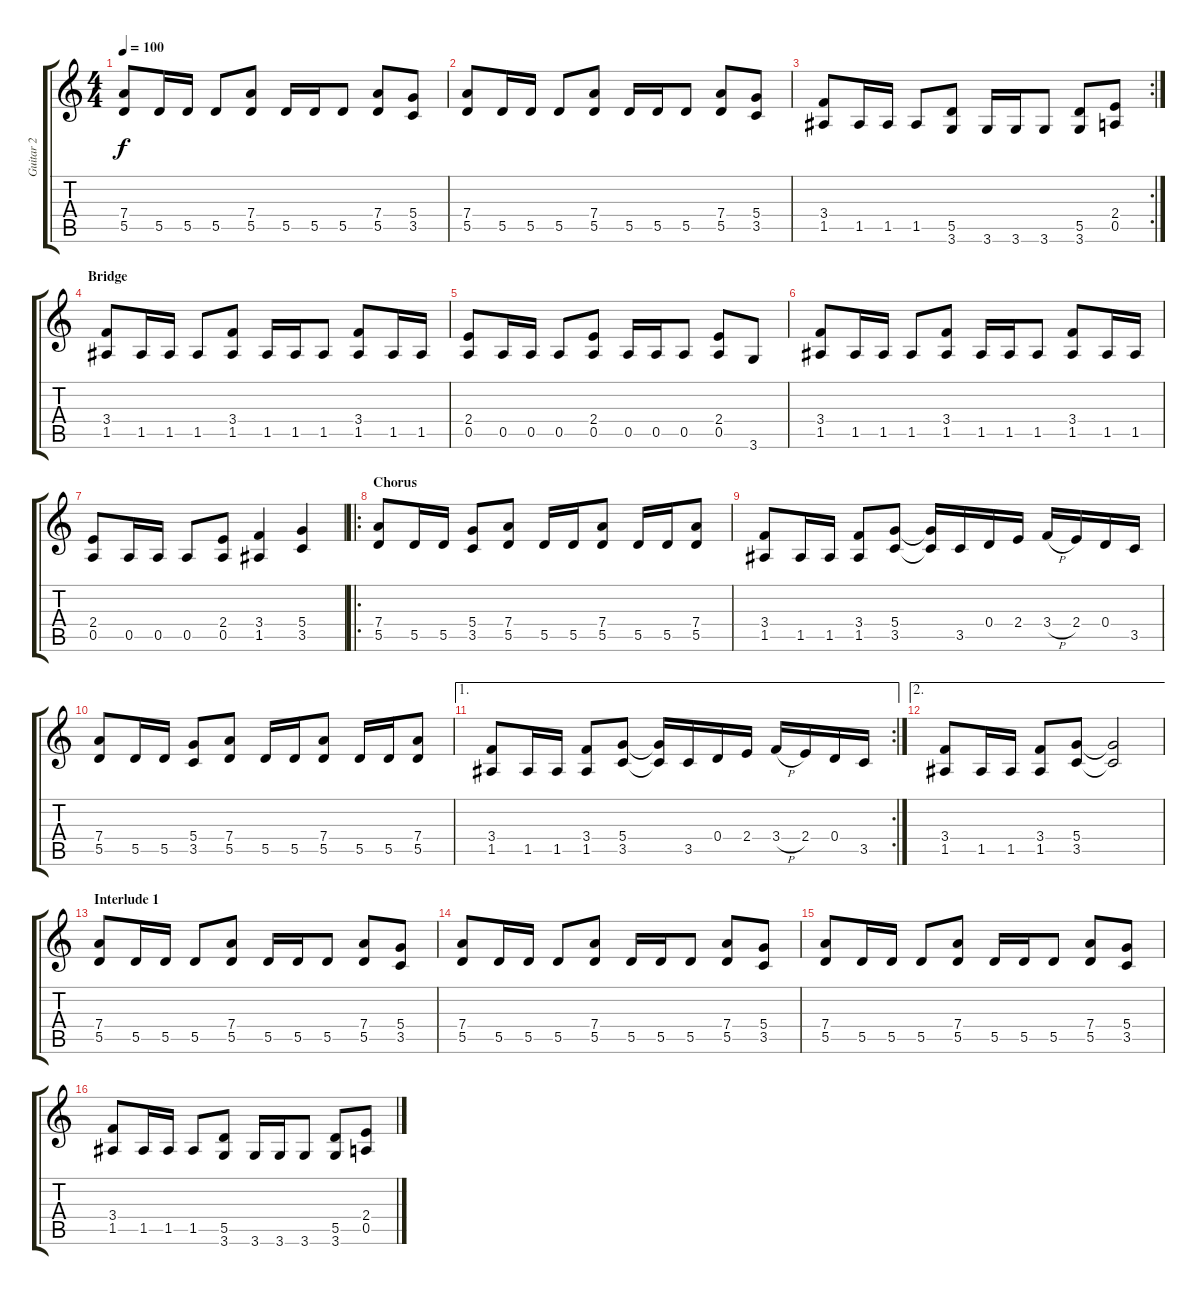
\track ("Guitar 2" "Guitar 2") {instrument overdrivenguitar}
\staff {score tabs}
\tuning (E4 B3 G3 D3 A2 E2) {hide}
\ts (4 4)
\tempo 100
\clef g2
\ks c
(7.4 5.5).8{dy f} 5.5.16 5.5.16 5.5.8 (7.4 5.5).8 5.5.16 5.5.16 5.5.8 (7.4 5.5).8 (5.4 3.5).8 |
(7.4 5.5).8 5.5.16 5.5.16 5.5.8 (7.4 5.5).8 5.5.16 5.5.16 5.5.8 (7.4 5.5).8 (5.4 3.5).8 |
\rc 2
(3.4 1.5).8 1.5.16 1.5.16 1.5.8 (5.5 3.6).8 3.6.16 3.6.16 3.6.8 (5.5 3.6).8 (2.4 0.5).8 |
\section ("" "Bridge")
(3.4 1.5).8 1.5.16 1.5.16 1.5.8 (3.4 1.5).8 1.5.16 1.5.16 1.5.8 (3.4 1.5).8 1.5.16 1.5.16 |
(2.4 0.5).8 0.5.16 0.5.16 0.5.8 (2.4 0.5).8 0.5.16 0.5.16 0.5.8 (2.4 0.5).8 3.6.8 |
(3.4 1.5).8 1.5.16 1.5.16 1.5.8 (3.4 1.5).8 1.5.16 1.5.16 1.5.8 (3.4 1.5).8 1.5.16 1.5.16 |
(2.4 0.5).8 0.5.16 0.5.16 0.5.8 (2.4 0.5).8 (3.4 1.5).4 (5.4 3.5).4 |
\ro
\section ("" "Chorus")
(7.4 5.5).8 5.5.16 5.5.16 (5.4 3.5).8 (7.4 5.5).8 5.5.16 5.5.16 (7.4 5.5).8 5.5.16 5.5.16 (7.4 5.5).8 |
(3.4 1.5).8 1.5.16 1.5.16 (3.4 1.5).8 (5.4 3.5).8 (5.4{t} 3.5{t}).16 3.5.16 0.4.16 2.4.16 3.4{h}.16 2.4.16 0.4.16 3.5.16 |
(7.4 5.5).8 5.5.16 5.5.16 (5.4 3.5).8 (7.4 5.5).8 5.5.16 5.5.16 (7.4 5.5).8 5.5.16 5.5.16 (7.4 5.5).8 |
\ae 1
\rc 2
(3.4 1.5).8 1.5.16 1.5.16 (3.4 1.5).8 (5.4 3.5).8 (5.4{t} 3.5{t}).16 3.5.16 0.4.16 2.4.16 3.4{h}.16 2.4.16 0.4.16 3.5.16 |
\ae 2
(3.4 1.5).8 1.5.16 1.5.16 (3.4 1.5).8 (5.4 3.5).8 (5.4{t} 3.5{t}).2 |
\section ("" "Interlude 1")
(7.4 5.5).8 5.5.16 5.5.16 5.5.8 (7.4 5.5).8 5.5.16 5.5.16 5.5.8 (7.4 5.5).8 (5.4 3.5).8 |
(7.4 5.5).8 5.5.16 5.5.16 5.5.8 (7.4 5.5).8 5.5.16 5.5.16 5.5.8 (7.4 5.5).8 (5.4 3.5).8 |
(7.4 5.5).8 5.5.16 5.5.16 5.5.8 (7.4 5.5).8 5.5.16 5.5.16 5.5.8 (7.4 5.5).8 (5.4 3.5).8 |
(3.4 1.5).8 1.5.16 1.5.16 1.5.8 (5.5 3.6).8 3.6.16 3.6.16 3.6.8 (5.5 3.6).8 (2.4 0.5).8
